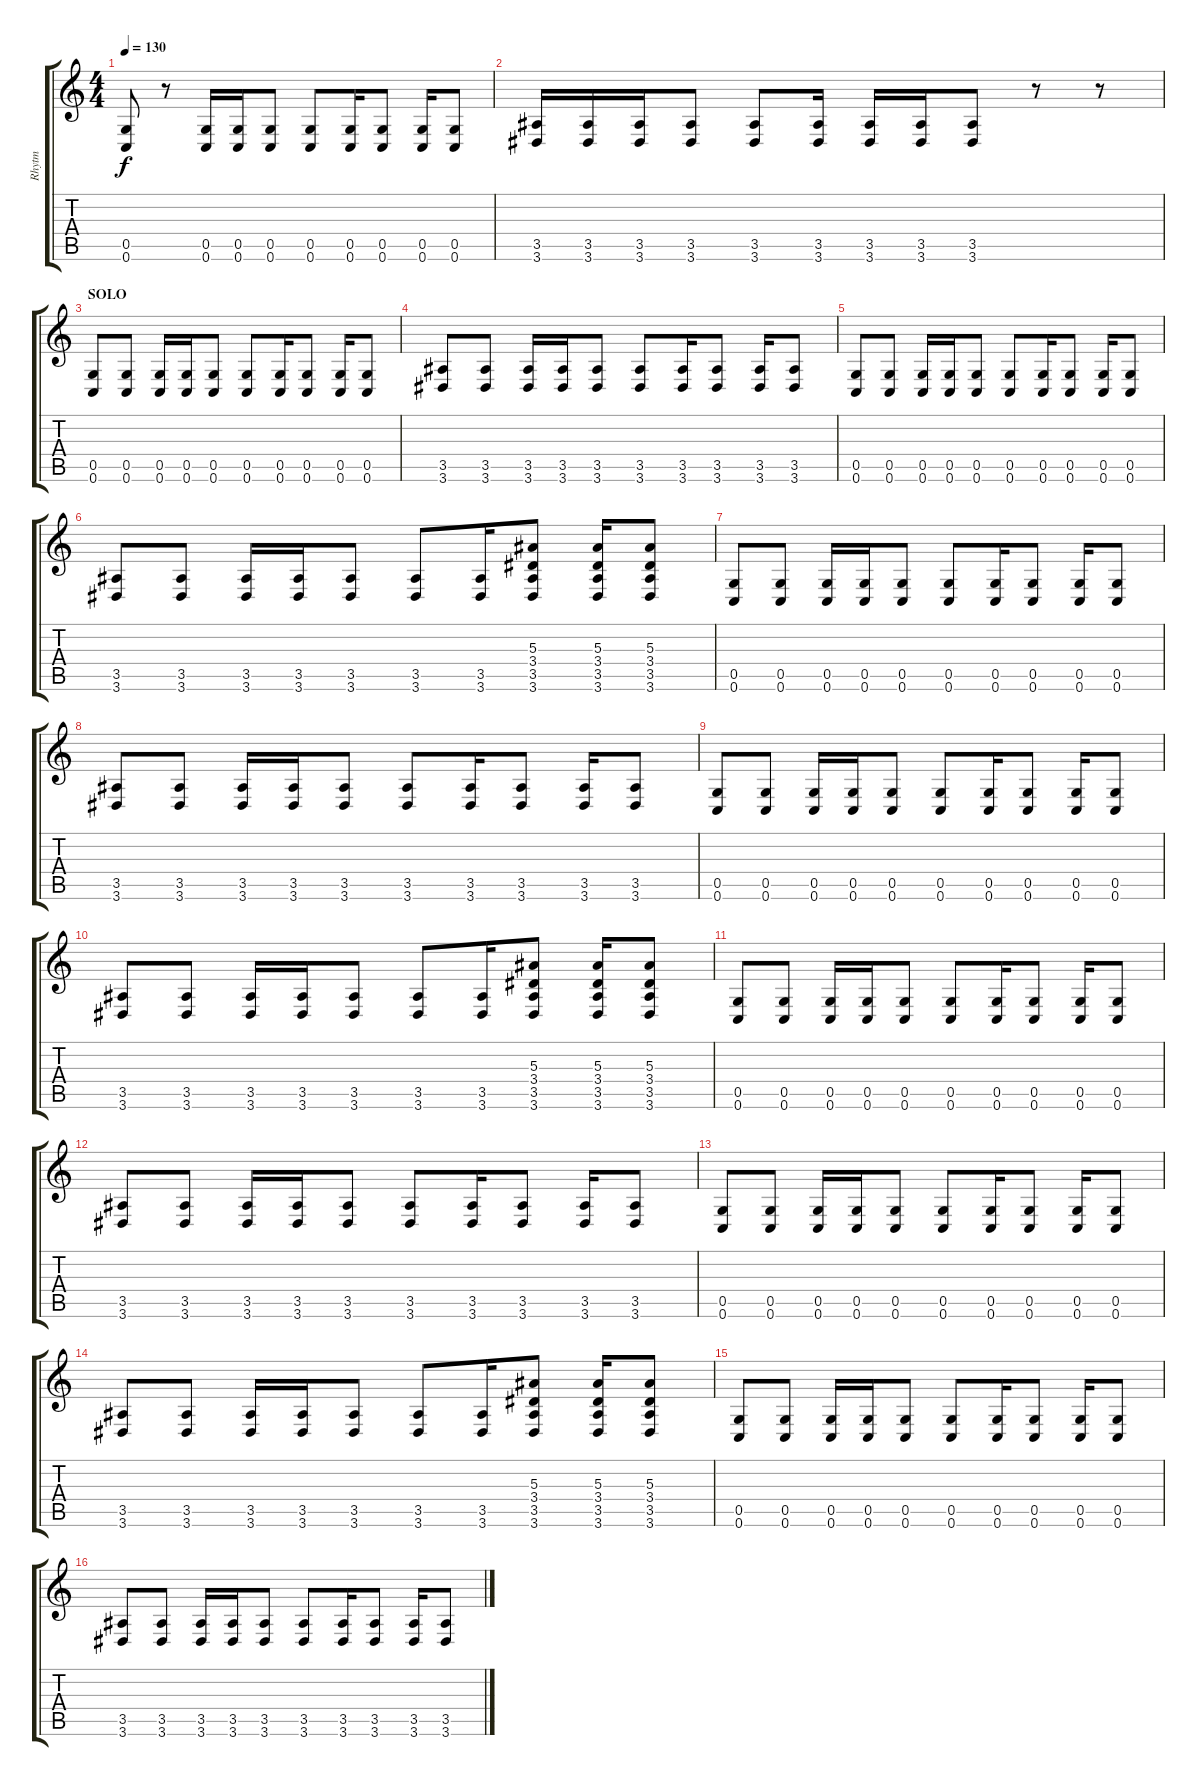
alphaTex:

\track ("Rhytm" "Rhytm") {instrument distortionguitar}
\staff {score tabs}
\tuning (D4 A3 F3 C3 G2 C2) {hide}
\ts (4 4)
\tempo 130
\clef g2
\ks c
(0.5 0.6).8{dy f} r.8 (0.5 0.6).16 (0.5 0.6).16 (0.5 0.6).8 (0.5 0.6).8 (0.5 0.6).16 (0.5 0.6).8 (0.5 0.6).16 (0.5 0.6).8 |
(3.5 3.6).16 (3.5 3.6).16 (3.5 3.6).16 (3.5 3.6).8 (3.5 3.6).8 (3.5 3.6).16 (3.5 3.6).16 (3.5 3.6).16 (3.5 3.6).8 r.8 r.8 |
\section ("" "SOLO")
(0.5 0.6).8 (0.5 0.6).8 (0.5 0.6).16 (0.5 0.6).16 (0.5 0.6).8 (0.5 0.6).8 (0.5 0.6).16 (0.5 0.6).8 (0.5 0.6).16 (0.5 0.6).8 |
(3.5 3.6).8 (3.5 3.6).8 (3.5 3.6).16 (3.5 3.6).16 (3.5 3.6).8 (3.5 3.6).8 (3.5 3.6).16 (3.5 3.6).8 (3.5 3.6).16 (3.5 3.6).8 |
(0.5 0.6).8 (0.5 0.6).8 (0.5 0.6).16 (0.5 0.6).16 (0.5 0.6).8 (0.5 0.6).8 (0.5 0.6).16 (0.5 0.6).8 (0.5 0.6).16 (0.5 0.6).8 |
(3.5 3.6).8 (3.5 3.6).8 (3.5 3.6).16 (3.5 3.6).16 (3.5 3.6).8 (3.5 3.6).8 (3.5 3.6).16 (5.3 3.4 3.5 3.6).8 (5.3 3.4 3.5 3.6).16 (5.3 3.4 3.5 3.6).8 |
(0.5 0.6).8 (0.5 0.6).8 (0.5 0.6).16 (0.5 0.6).16 (0.5 0.6).8 (0.5 0.6).8 (0.5 0.6).16 (0.5 0.6).8 (0.5 0.6).16 (0.5 0.6).8 |
(3.5 3.6).8 (3.5 3.6).8 (3.5 3.6).16 (3.5 3.6).16 (3.5 3.6).8 (3.5 3.6).8 (3.5 3.6).16 (3.5 3.6).8 (3.5 3.6).16 (3.5 3.6).8 |
(0.5 0.6).8 (0.5 0.6).8 (0.5 0.6).16 (0.5 0.6).16 (0.5 0.6).8 (0.5 0.6).8 (0.5 0.6).16 (0.5 0.6).8 (0.5 0.6).16 (0.5 0.6).8 |
(3.5 3.6).8 (3.5 3.6).8 (3.5 3.6).16 (3.5 3.6).16 (3.5 3.6).8 (3.5 3.6).8 (3.5 3.6).16 (5.3 3.4 3.5 3.6).8 (5.3 3.4 3.5 3.6).16 (5.3 3.4 3.5 3.6).8 |
(0.5 0.6).8 (0.5 0.6).8 (0.5 0.6).16 (0.5 0.6).16 (0.5 0.6).8 (0.5 0.6).8 (0.5 0.6).16 (0.5 0.6).8 (0.5 0.6).16 (0.5 0.6).8 |
(3.5 3.6).8 (3.5 3.6).8 (3.5 3.6).16 (3.5 3.6).16 (3.5 3.6).8 (3.5 3.6).8 (3.5 3.6).16 (3.5 3.6).8 (3.5 3.6).16 (3.5 3.6).8 |
(0.5 0.6).8 (0.5 0.6).8 (0.5 0.6).16 (0.5 0.6).16 (0.5 0.6).8 (0.5 0.6).8 (0.5 0.6).16 (0.5 0.6).8 (0.5 0.6).16 (0.5 0.6).8 |
(3.5 3.6).8 (3.5 3.6).8 (3.5 3.6).16 (3.5 3.6).16 (3.5 3.6).8 (3.5 3.6).8 (3.5 3.6).16 (5.3 3.4 3.5 3.6).8 (5.3 3.4 3.5 3.6).16 (5.3 3.4 3.5 3.6).8 |
(0.5 0.6).8 (0.5 0.6).8 (0.5 0.6).16 (0.5 0.6).16 (0.5 0.6).8 (0.5 0.6).8 (0.5 0.6).16 (0.5 0.6).8 (0.5 0.6).16 (0.5 0.6).8 |
(3.5 3.6).8 (3.5 3.6).8 (3.5 3.6).16 (3.5 3.6).16 (3.5 3.6).8 (3.5 3.6).8 (3.5 3.6).16 (3.5 3.6).8 (3.5 3.6).16 (3.5 3.6).8
